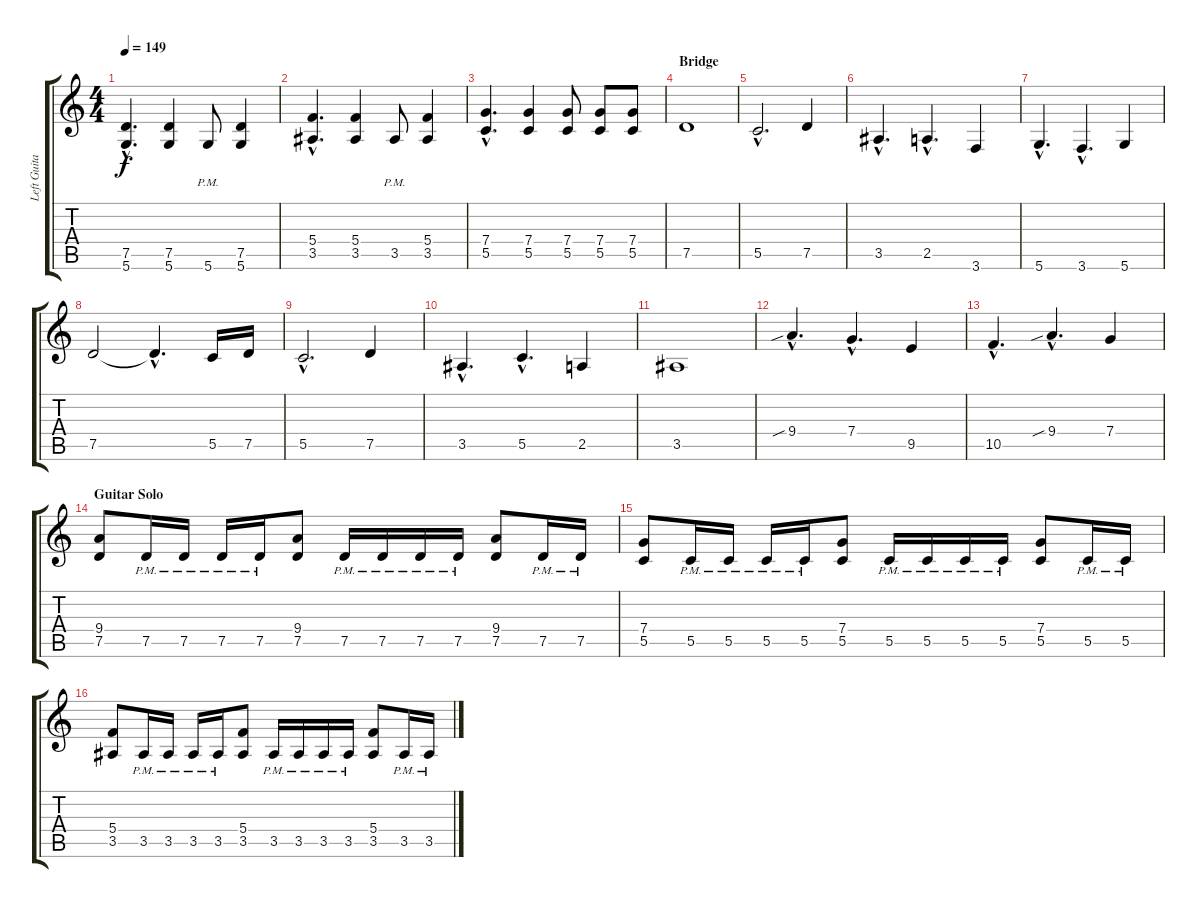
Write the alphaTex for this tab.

\track ("Left Guitar" "Left Guita") {instrument distortionguitar}
\staff {score tabs}
\tuning (D4 A3 F3 C3 G2 D2) {hide}
\ts (4 4)
\tempo 149
\clef g2
\ks c
(7.5{hac} 5.6{hac}).4{d dy f} (7.5 5.6).4 5.6{pm}.8 (7.5 5.6).4 |
(5.4{hac} 3.5{hac}).4{d} (5.4 3.5).4 3.5{pm}.8 (5.4 3.5).4 |
(7.4{hac} 5.5{hac}).4{d} (7.4 5.5).4 (7.4 5.5).8 (7.4 5.5).8 (7.4 5.5).8 |
\section ("" "Bridge")
7.5.1 |
5.5{hac}.2{d} 7.5.4 |
3.5{hac}.4{d} 2.5{hac}.4{d} 3.6.4 |
5.6{hac}.4{d} 3.6{hac}.4{d} 5.6.4 |
7.5.2 7.5{hac t}.4{d} 5.5.16 7.5.16 |
5.5{hac}.2{d} 7.5.4 |
3.5{hac}.4{d} 5.5{hac}.4{d} 2.5.4 |
3.5.1 |
9.4{sib hac}.4{d} 7.4{hac}.4{d} 9.5.4 |
10.5{hac}.4{d} 9.4{sib hac}.4{d} 7.4.4 |
\section ("" "Guitar Solo")
(9.4 7.5).8 7.5{pm}.16 7.5{pm}.16 7.5{pm}.16 7.5{pm}.16 (9.4 7.5).8 7.5{pm}.16 7.5{pm}.16 7.5{pm}.16 7.5{pm}.16 (9.4 7.5).8 7.5{pm}.16 7.5{pm}.16 |
(7.4 5.5).8 5.5{pm}.16 5.5{pm}.16 5.5{pm}.16 5.5{pm}.16 (7.4 5.5).8 5.5{pm}.16 5.5{pm}.16 5.5{pm}.16 5.5{pm}.16 (7.4 5.5).8 5.5{pm}.16 5.5{pm}.16 |
(5.4 3.5).8 3.5{pm}.16 3.5{pm}.16 3.5{pm}.16 3.5{pm}.16 (5.4 3.5).8 3.5{pm}.16 3.5{pm}.16 3.5{pm}.16 3.5{pm}.16 (5.4 3.5).8 3.5{pm}.16 3.5{pm}.16
